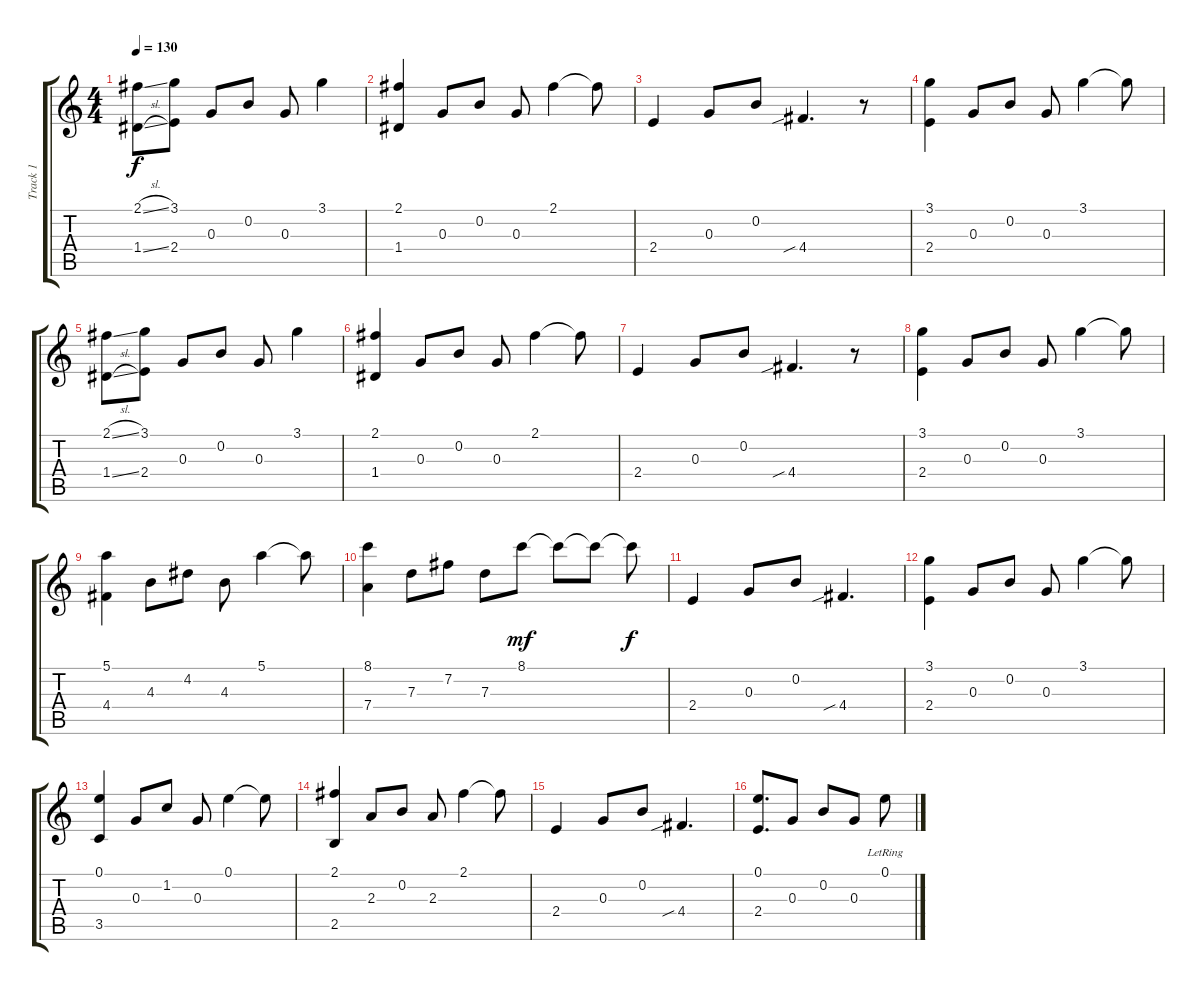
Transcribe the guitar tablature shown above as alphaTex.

\track ("Track 1" "Track 1") {instrument acousticguitarsteel}
\staff {score tabs}
\tuning (E4 B3 G3 D3 A2 E2) {hide}
\ts (4 4)
\tempo 130
\clef g2
\ks c
(2.1{sl} 1.4{sl}).8{dy f} (3.1 2.4).8 0.3.8 0.2.8 0.3.8 3.1.4 |
(2.1 1.4).4 0.3.8 0.2.8 0.3.8 2.1.4 2.1{t}.8 |
2.4.4 0.3.8 0.2.8 4.4{sib}.4{d} r.8 |
(3.1 2.4).4 0.3.8 0.2.8 0.3.8 3.1.4 3.1{t}.8 |
(2.1{sl} 1.4{sl}).8 (3.1 2.4).8 0.3.8 0.2.8 0.3.8 3.1.4 |
(2.1 1.4).4 0.3.8 0.2.8 0.3.8 2.1.4 2.1{t}.8 |
2.4.4 0.3.8 0.2.8 4.4{sib}.4{d} r.8 |
(3.1 2.4).4 0.3.8 0.2.8 0.3.8 3.1.4 3.1{t}.8 |
(5.1 4.4).4 4.3.8 4.2.8 4.3.8 5.1.4 5.1{t}.8 |
(8.1 7.4).4 7.3.8 7.2.8 7.3.8 8.1.8{dy mf} 8.1{t}.8 8.1{t}.8 8.1{t}.8{dy f} |
2.4.4 0.3.8 0.2.8 4.4{sib}.4{d} |
(3.1 2.4).4 0.3.8 0.2.8 0.3.8 3.1.4 3.1{t}.8 |
(0.1 3.5).4 0.3.8 1.2.8 0.3.8 0.1.4 0.1{t}.8 |
(2.1 2.5).4 2.3.8 0.2.8 2.3.8 2.1.4 2.1{t}.8 |
2.4.4 0.3.8 0.2.8 4.4{sib}.4{d} |
(0.1 2.4).8{d} 0.3.8 0.2.8 0.3.8 0.1{lr}.8
